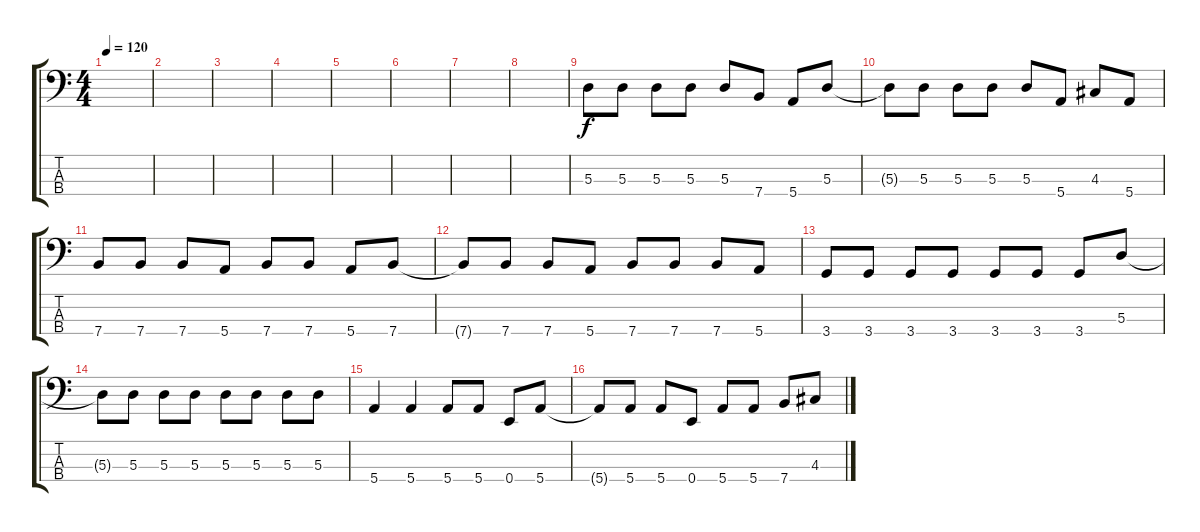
\track "" {instrument electricbassfinger}
\staff {score tabs}
\tuning (G2 D2 A1 E1) {hide}
\ts (4 4)
\tempo 120
\clef f4
\ks c
|
|
|
|
|
|
|
|
5.3.8 5.3.8 5.3.8 5.3.8 5.3.8 7.4.8 5.4.8 5.3.8 |
5.3{t}.8 5.3.8 5.3.8 5.3.8 5.3.8 5.4.8 4.3.8 5.4.8 |
7.4.8 7.4.8 7.4.8 5.4.8 7.4.8 7.4.8 5.4.8 7.4.8 |
7.4{t}.8 7.4.8 7.4.8 5.4.8 7.4.8 7.4.8 7.4.8 5.4.8 |
3.4.8 3.4.8 3.4.8 3.4.8 3.4.8 3.4.8 3.4.8 5.3.8 |
5.3{t}.8 5.3.8 5.3.8 5.3.8 5.3.8 5.3.8 5.3.8 5.3.8 |
5.4.4 5.4.4 5.4.8 5.4.8 0.4.8 5.4.8 |
5.4{t}.8 5.4.8 5.4.8 0.4.8 5.4.8 5.4.8 7.4.8 4.3.8
